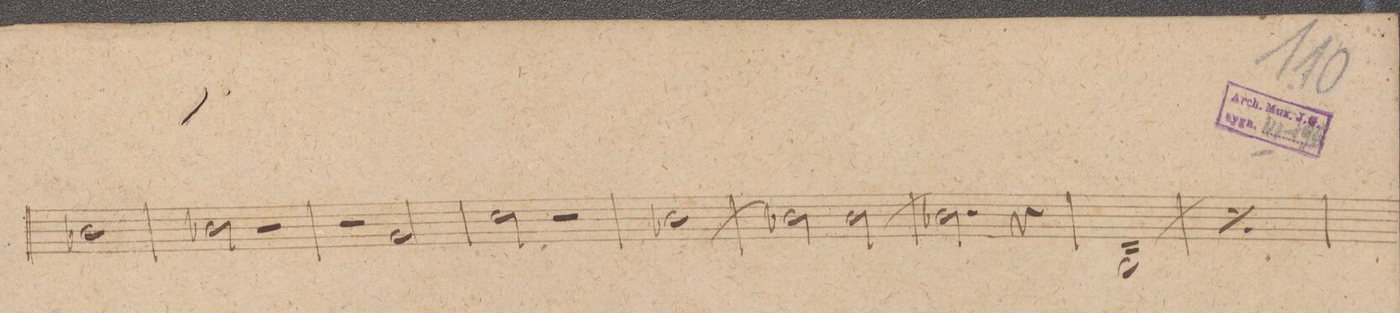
**kern	**dynam
*I"Corno. 2do in D	*
*clefG2	*
*k[]	*
*met(c)	*
*M2/2	*
1b-X	.
=29	=29
2b-X\	.
2r	.
=30	=30
2r	.
2g/	.
=31	=31
2cc\	.
2r	.
=32	=32
[1b-X	.
=33	=33
2b-X\]	.
[2b-\	.
=34	=34
2.b-X\]	.
4r	.
=35	=35
[>1G	.
=36	=36
*rep	*
1G]	.
*Xrep	*
=37	=37
*-	*-
